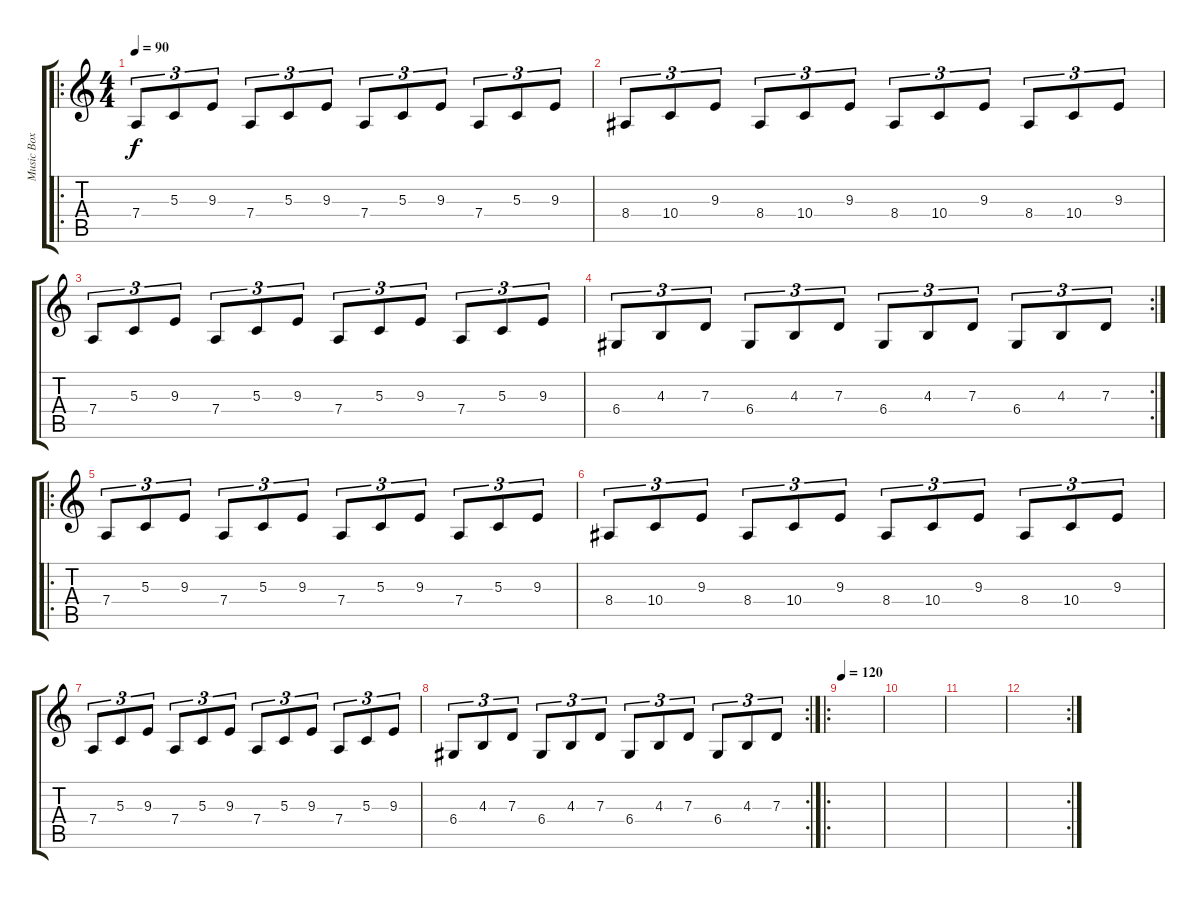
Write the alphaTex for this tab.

\track ("Music Box" "Music Box") {instrument musicbox}
\staff {score tabs}
\tuning (E4 B3 G3 D3 A2 E2) {hide}
\ro
\ts (4 4)
\tempo 90
\clef g2
\ks c
7.4.8{tu (3 2) dy f} 5.3.8{tu (3 2)} 9.3.8{tu (3 2)} 7.4.8{tu (3 2)} 5.3.8{tu (3 2)} 9.3.8{tu (3 2)} 7.4.8{tu (3 2)} 5.3.8{tu (3 2)} 9.3.8{tu (3 2)} 7.4.8{tu (3 2)} 5.3.8{tu (3 2)} 9.3.8{tu (3 2)} |
8.4.8{tu (3 2)} 10.4.8{tu (3 2)} 9.3.8{tu (3 2)} 8.4.8{tu (3 2)} 10.4.8{tu (3 2)} 9.3.8{tu (3 2)} 8.4.8{tu (3 2)} 10.4.8{tu (3 2)} 9.3.8{tu (3 2)} 8.4.8{tu (3 2)} 10.4.8{tu (3 2)} 9.3.8{tu (3 2)} |
7.4.8{tu (3 2)} 5.3.8{tu (3 2)} 9.3.8{tu (3 2)} 7.4.8{tu (3 2)} 5.3.8{tu (3 2)} 9.3.8{tu (3 2)} 7.4.8{tu (3 2)} 5.3.8{tu (3 2)} 9.3.8{tu (3 2)} 7.4.8{tu (3 2)} 5.3.8{tu (3 2)} 9.3.8{tu (3 2)} |
\rc 2
6.4.8{tu (3 2)} 4.3.8{tu (3 2)} 7.3.8{tu (3 2)} 6.4.8{tu (3 2)} 4.3.8{tu (3 2)} 7.3.8{tu (3 2)} 6.4.8{tu (3 2)} 4.3.8{tu (3 2)} 7.3.8{tu (3 2)} 6.4.8{tu (3 2)} 4.3.8{tu (3 2)} 7.3.8{tu (3 2)} |
\ro
7.4.8{tu (3 2)} 5.3.8{tu (3 2)} 9.3.8{tu (3 2)} 7.4.8{tu (3 2)} 5.3.8{tu (3 2)} 9.3.8{tu (3 2)} 7.4.8{tu (3 2)} 5.3.8{tu (3 2)} 9.3.8{tu (3 2)} 7.4.8{tu (3 2)} 5.3.8{tu (3 2)} 9.3.8{tu (3 2)} |
8.4.8{tu (3 2)} 10.4.8{tu (3 2)} 9.3.8{tu (3 2)} 8.4.8{tu (3 2)} 10.4.8{tu (3 2)} 9.3.8{tu (3 2)} 8.4.8{tu (3 2)} 10.4.8{tu (3 2)} 9.3.8{tu (3 2)} 8.4.8{tu (3 2)} 10.4.8{tu (3 2)} 9.3.8{tu (3 2)} |
7.4.8{tu (3 2)} 5.3.8{tu (3 2)} 9.3.8{tu (3 2)} 7.4.8{tu (3 2)} 5.3.8{tu (3 2)} 9.3.8{tu (3 2)} 7.4.8{tu (3 2)} 5.3.8{tu (3 2)} 9.3.8{tu (3 2)} 7.4.8{tu (3 2)} 5.3.8{tu (3 2)} 9.3.8{tu (3 2)} |
\rc 2
6.4.8{tu (3 2)} 4.3.8{tu (3 2)} 7.3.8{tu (3 2)} 6.4.8{tu (3 2)} 4.3.8{tu (3 2)} 7.3.8{tu (3 2)} 6.4.8{tu (3 2)} 4.3.8{tu (3 2)} 7.3.8{tu (3 2)} 6.4.8{tu (3 2)} 4.3.8{tu (3 2)} 7.3.8{tu (3 2)} |
\ro
\tempo 120
|
|
|
\rc 2
